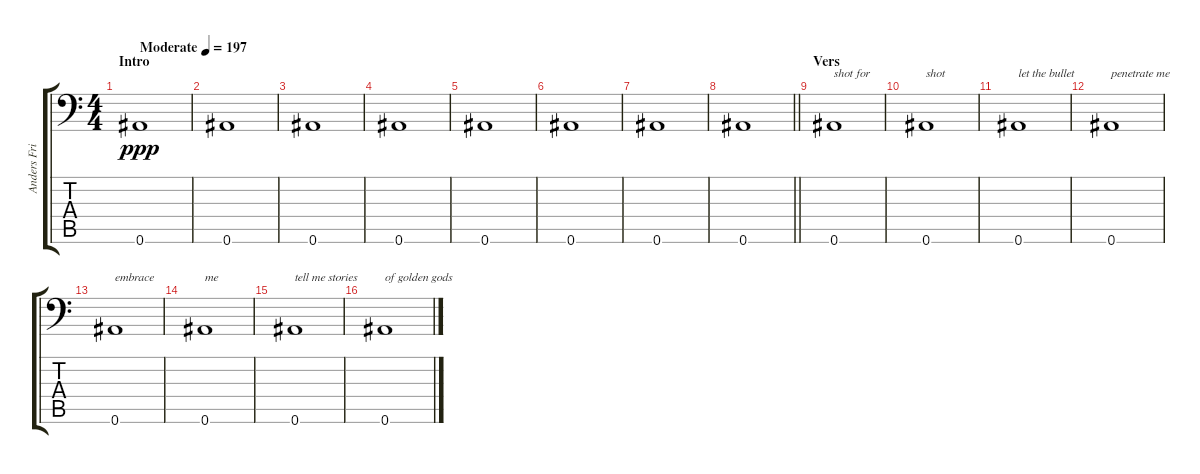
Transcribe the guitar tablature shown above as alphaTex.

\track ("Anders Fridén" "Anders Fri") {instrument distortionguitar}
\staff {score tabs}
\tuning (C4 G3 Eb3 Bb2 F2 Bb1) {hide}
\ts (4 4)
\section ("" "Intro")
\tempo (197 "Moderate")
\clef f4
\ks c
0.6.1{dy ppp instrument distortionguitar} |
0.6.1 |
0.6.1 |
0.6.1 |
0.6.1 |
0.6.1 |
0.6.1 |
\barLineRight lightlight
0.6.1 |
\section ("" "Vers")
0.6.1{txt "shot for "} |
0.6.1{txt "shot"} |
0.6.1{txt "let the bullet"} |
0.6.1{txt "penetrate me"} |
0.6.1{txt "embrace"} |
0.6.1{txt "me"} |
0.6.1{txt "tell me stories "} |
0.6.1{txt "of golden gods"}
